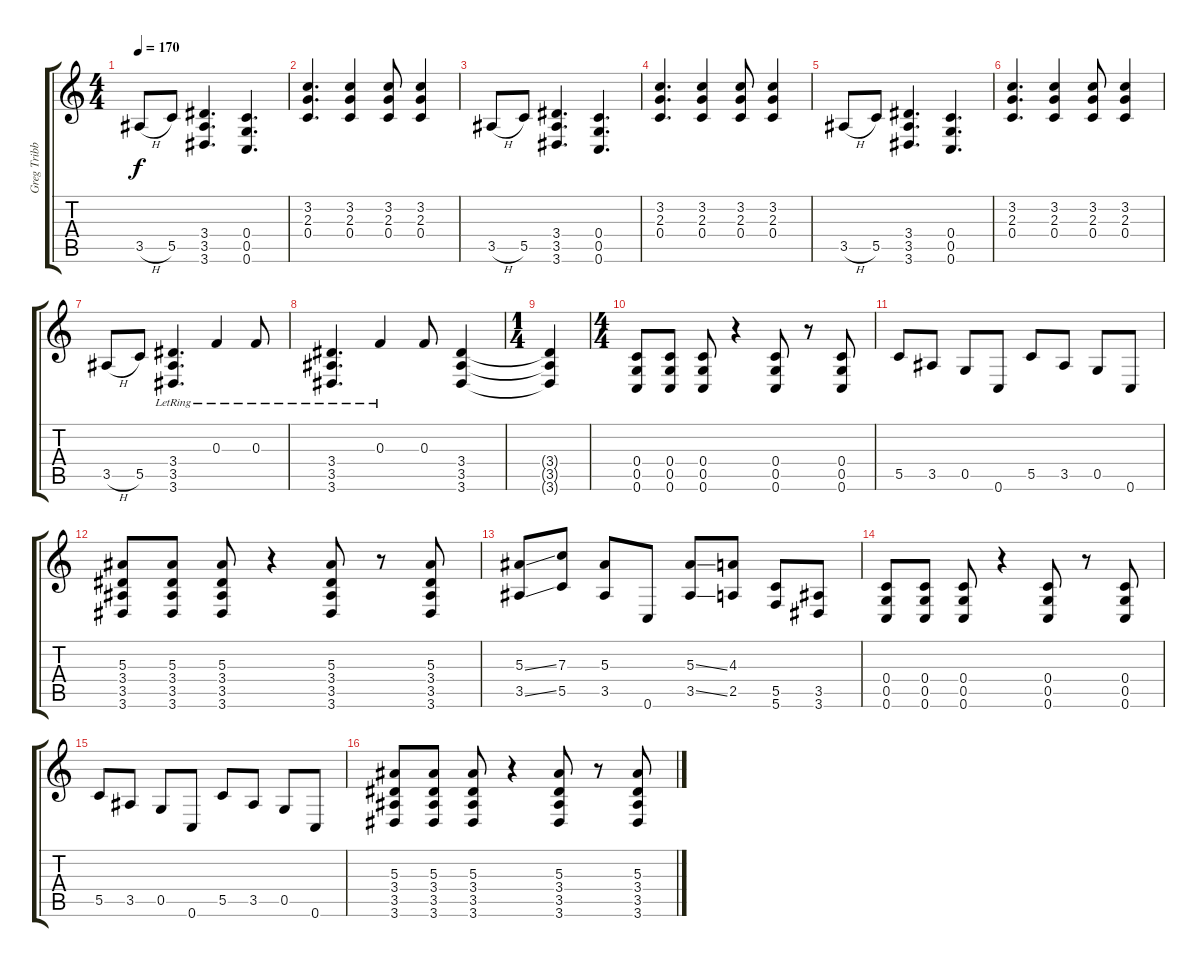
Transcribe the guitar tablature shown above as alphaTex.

\track ("Greg Tribbett" "Greg Tribb") {instrument distortionguitar}
\staff {score tabs}
\tuning (D4 A3 F3 C3 G2 C2) {hide}
\ts (4 4)
\tempo 170
\clef g2
\ks c
3.5{h}.8{dy f} 5.5.8 (3.4 3.5 3.6).4{d} (0.4 0.5 0.6).4{d} |
(3.2 2.3 0.4).4{d} (3.2 2.3 0.4).4 (3.2 2.3 0.4).8 (3.2 2.3 0.4).4 |
3.5{h}.8 5.5.8 (3.4 3.5 3.6).4{d} (0.4 0.5 0.6).4{d} |
(3.2 2.3 0.4).4{d} (3.2 2.3 0.4).4 (3.2 2.3 0.4).8 (3.2 2.3 0.4).4 |
3.5{h}.8 5.5.8 (3.4 3.5 3.6).4{d} (0.4 0.5 0.6).4{d} |
(3.2 2.3 0.4).4{d} (3.2 2.3 0.4).4 (3.2 2.3 0.4).8 (3.2 2.3 0.4).4 |
3.5{h}.8 5.5.8 (3.4{lr} 3.5{lr} 3.6{lr}).4{d} 0.3{lr}.4 0.3{lr}.8 |
(3.4{lr} 3.5{lr} 3.6{lr}).4{d} 0.3{lr}.4 0.3.8 (3.4 3.5 3.6).4 |
\ts (1 4)
(3.4{t} 3.5{t} 3.6{t}).4 |
\ts (4 4)
(0.4 0.5 0.6).8{instrument distortionguitar} (0.4 0.5 0.6).8 (0.4 0.5 0.6).8 r.4 (0.4 0.5 0.6).8 r.8 (0.4 0.5 0.6).8 |
5.5.8 3.5.8 0.5.8 0.6.8 5.5.8 3.5.8 0.5.8 0.6.8 |
(5.3 3.4 3.5 3.6).8 (5.3 3.4 3.5 3.6).8 (5.3 3.4 3.5 3.6).8 r.4 (5.3 3.4 3.5 3.6).8 r.8 (5.3 3.4 3.5 3.6).8 |
(5.3{ss} 3.5{ss}).8 (7.3 5.5).8 (5.3 3.5).8 0.6.8 (5.3{ss} 3.5{ss}).8 (4.3 2.5).8 (5.5 5.6).8 (3.5 3.6).8 |
(0.4 0.5 0.6).8 (0.4 0.5 0.6).8 (0.4 0.5 0.6).8 r.4 (0.4 0.5 0.6).8 r.8 (0.4 0.5 0.6).8 |
5.5.8 3.5.8 0.5.8 0.6.8 5.5.8 3.5.8 0.5.8 0.6.8 |
(5.3 3.4 3.5 3.6).8 (5.3 3.4 3.5 3.6).8 (5.3 3.4 3.5 3.6).8 r.4 (5.3 3.4 3.5 3.6).8 r.8 (5.3 3.4 3.5 3.6).8
